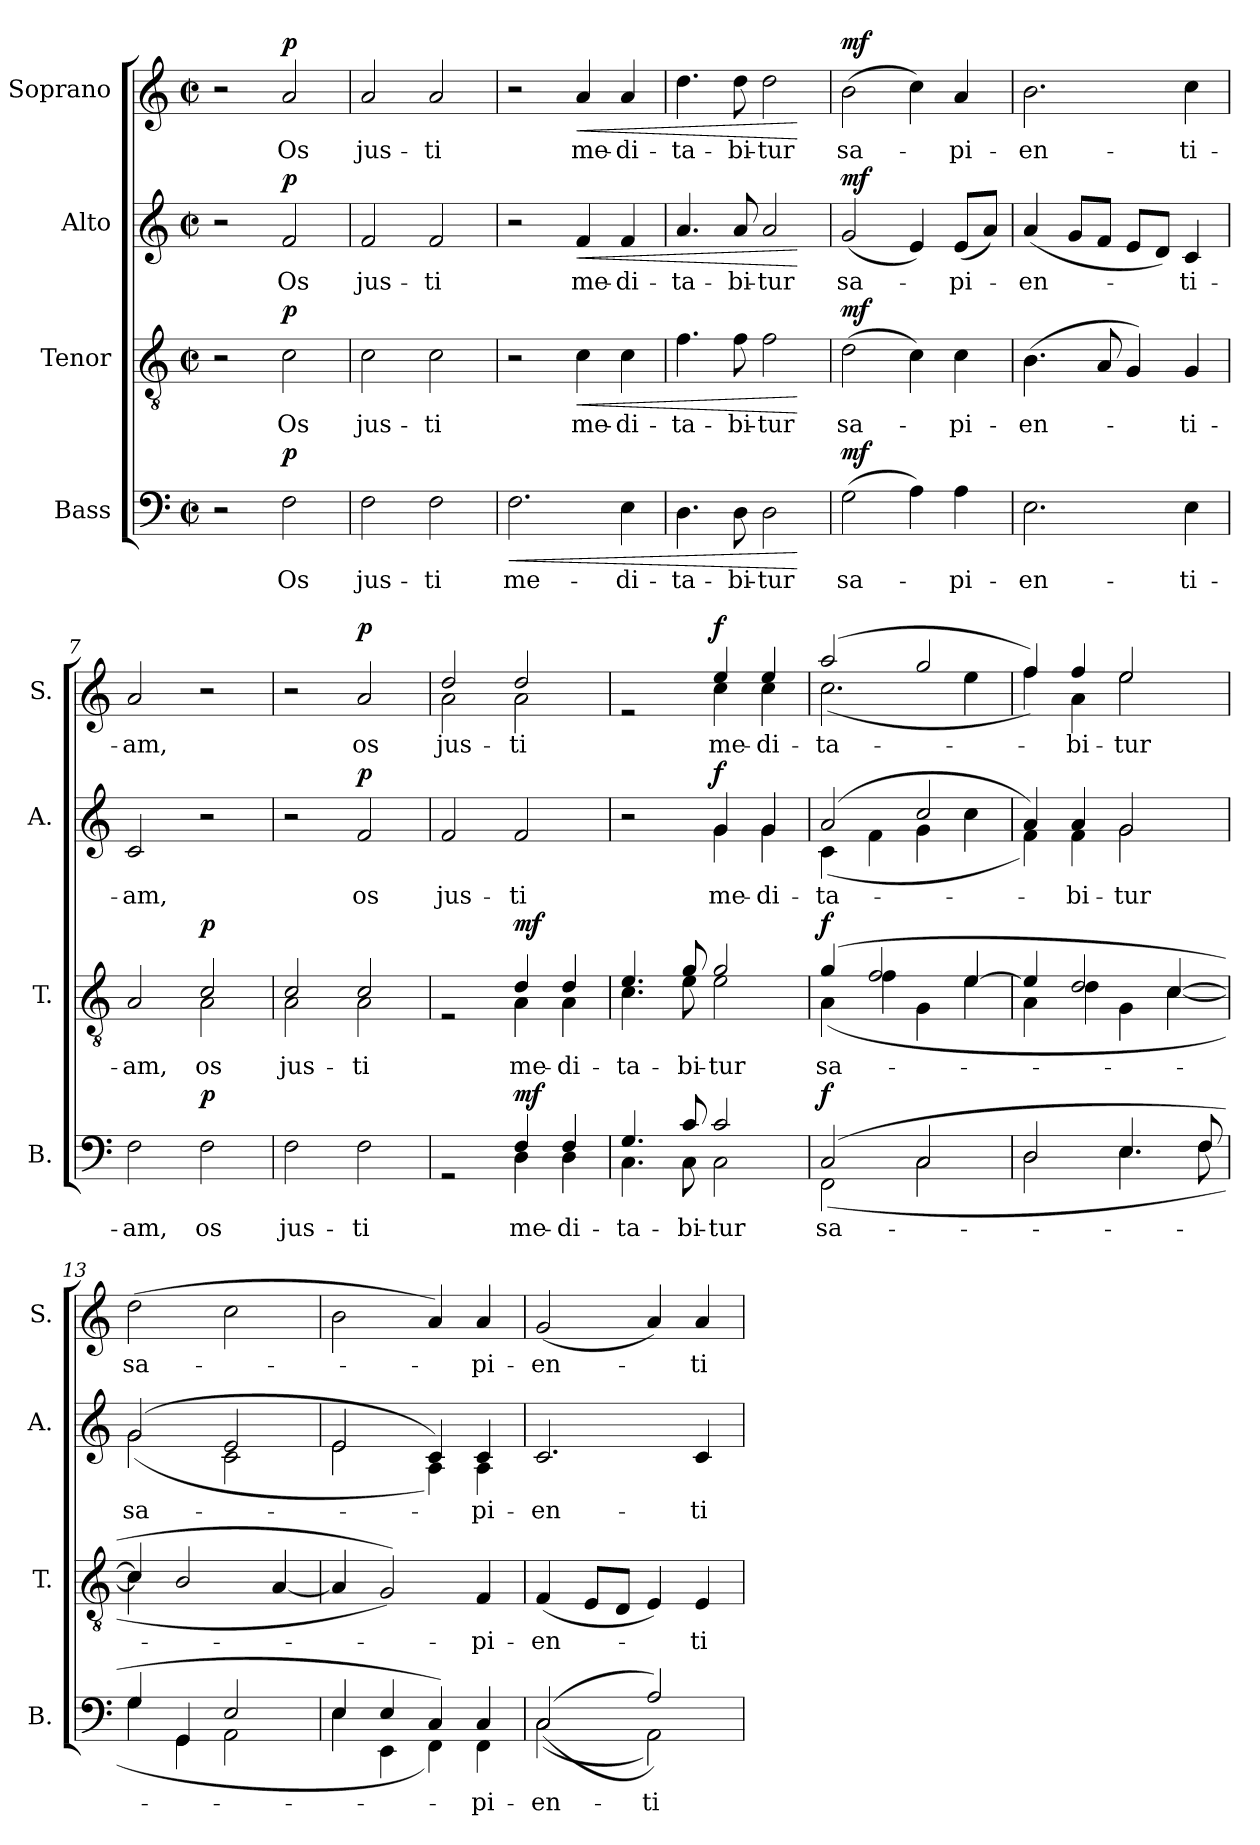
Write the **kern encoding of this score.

**kern	**text	**dynam	**kern	**text	**dynam	**kern	**text	**dynam	**kern	**text	**dynam
*part4	*part4	*part4	*part3	*part3	*part3	*part2	*part2	*part2	*part1	*part1	*part1
*staff4	*staff4	*staff4	*staff3	*staff3	*staff3	*staff2	*staff2	*staff2	*staff1	*staff1	*staff1
*I"Bass	*	*	*I"Tenor	*	*	*I"Alto	*	*	*I"Soprano	*	*
*I'B.	*	*	*I'T.	*	*	*I'A.	*	*	*I'S.	*	*
*clefF4	*	*	*clefGv2	*	*	*clefG2	*	*	*clefG2	*	*
*k[]	*	*	*k[]	*	*	*k[]	*	*	*k[]	*	*
*M2/2	*	*	*M2/2	*	*	*M2/2	*	*	*M2/2	*	*
*met(c|)	*	*	*met(c|)	*	*	*met(c|)	*	*	*met(c|)	*	*
=1	=1	=1	=1	=1	=1	=1	=1	=1	=1	=1	=1
2r	.	.	2r	.	.	2r	.	.	2r	.	.
!	!LO:LY:b	!LO:DY:a	!	!LO:LY:b	!LO:DY:a	!	!LO:LY:b	!LO:DY:a	!	!LO:LY:b	!LO:DY:a
2F\	Os	p	2c\	Os	p	2f/	Os	p	2a/	Os	p
=2	=2	=2	=2	=2	=2	=2	=2	=2	=2	=2	=2
!	!LO:LY:b	!	!	!LO:LY:b	!	!	!LO:LY:b	!	!	!LO:LY:b	!
2F\	jus-	.	2c\	jus-	.	2f/	jus-	.	2a/	jus-	.
!	!LO:LY:b	!	!	!LO:LY:b	!	!	!LO:LY:b	!	!	!LO:LY:b	!
2F\	-ti	.	2c\	-ti	.	2f/	-ti	.	2a/	-ti	.
=3	=3	=3	=3	=3	=3	=3	=3	=3	=3	=3	=3
!	!LO:LY:b	!LO:HP:b	!	!	!	!	!	!	!	!	!
2.F\	me-	<	2r	.	.	2r	.	.	2r	.	.
!	!	!	!	!LO:LY:b	!LO:HP:b	!	!LO:LY:b	!LO:HP:b	!	!LO:LY:b	!LO:HP:b
.	.	.	4c\	me-	<	4f/	me-	<	4a/	me-	<
!	!LO:LY:b	!	!	!LO:LY:b	!	!	!LO:LY:b	!	!	!LO:LY:b	!
4E\	-di-	.	4c\	-di-	.	4f/	-di-	.	4a/	-di-	.
=4	=4	=4	=4	=4	=4	=4	=4	=4	=4	=4	=4
!	!LO:LY:b	!	!	!LO:LY:b	!	!	!LO:LY:b	!	!	!LO:LY:b	!
4.D\	-ta-	.	4.f\	-ta-	.	4.a/	-ta-	.	4.dd\	-ta-	.
!	!LO:LY:b	!	!	!LO:LY:b	!	!	!LO:LY:b	!	!	!LO:LY:b	!
8D\	-bi-	.	8f\	-bi-	.	8a/	-bi-	.	8dd\	-bi-	.
!	!LO:LY:b	!	!	!LO:LY:b	!	!	!LO:LY:b	!	!	!LO:LY:b	!
2D\	-tur	.	2f\	-tur	.	2a/	-tur	.	2dd\	-tur	.
.	.	[	.	.	[	.	.	[	.	.	[
=5	=5	=5	=5	=5	=5	=5	=5	=5	=5	=5	=5
!	!LO:LY:b	!LO:DY:a	!	!LO:LY:b	!LO:DY:a	!	!LO:LY:b	!LO:DY:a	!	!LO:LY:b	!LO:DY:a
(2G\	sa-	mf	(2d\	sa-	mf	(2g/	sa-	mf	(2b\	sa-	mf
4A\)	.	.	4c\)	.	.	4e/)	.	.	4cc\)	.	.
!	!LO:LY:b	!	!	!LO:LY:b	!	!	!LO:LY:b	!	!	!LO:LY:b	!
4A\	-pi-	.	4c\	-pi-	.	(8e/L	-pi-	.	4a/	-pi-	.
.	.	.	.	.	.	8a/J)	.	.	.	.	.
=6	=6	=6	=6	=6	=6	=6	=6	=6	=6	=6	=6
!	!LO:LY:b	!	!	!LO:LY:b	!	!	!LO:LY:b	!	!	!LO:LY:b	!
2.E\	-en-	.	(4.B\	-en-	.	(4a/	-en-	.	2.b\	-en-	.
.	.	.	.	.	.	8g/L	.	.	.	.	.
.	.	.	8A/	.	.	8f/J	.	.	.	.	.
.	.	.	4G/)	.	.	8e/L	.	.	.	.	.
.	.	.	.	.	.	8d/J)	.	.	.	.	.
!	!LO:LY:b	!	!	!LO:LY:b	!	!	!LO:LY:b	!	!	!LO:LY:b	!
4E\	-ti-	.	4G/	-ti-	.	4c/	-ti-	.	4cc\	-ti-	.
=7	=7	=7	=7	=7	=7	=7	=7	=7	=7	=7	=7
!	!LO:LY:b	!	!	!LO:LY:b	!	!	!LO:LY:b	!	!	!LO:LY:b	!
*	*	*	*^	*	*	*	*	*	*	*	*
2F\	-am,	.	2A/	2ryy	-am,	.	2c/	-am,	.	2a/	-am,	.
!	!LO:LY:b	!LO:DY:a	!	!	!LO:LY:b	!LO:DY:a	!	!	!	!	!	!
2F\	os	p	2c/	2A\	os	p	2r	.	.	2r	.	.
=8	=8	=8	=8	=8	=8	=8	=8	=8	=8	=8	=8	=8
!	!LO:LY:b	!	!	!	!LO:LY:b	!	!	!	!	!	!	!
2F\	jus-	.	2c/	2A\	jus-	.	2r	.	.	2r	.	.
!	!LO:LY:b	!	!	!	!LO:LY:b	!	!	!LO:LY:b	!LO:DY:a	!	!LO:LY:b	!LO:DY:a
2F\	-ti	.	2c/	2A\	-ti	.	2f/	os	p	2a/	os	p
=9	=9	=9	=9	=9	=9	=9	=9	=9	=9	=9	=9	=9
*^	*	*	*	*	*	*	*	*	*	*	*	*
!	!	!	!	!	!	!	!	!	!LO:LY:b	!	!	!LO:LY:b	!
*	*	*	*	*	*	*	*	*	*	*	*^	*	*
2rGG	2ryy	.	.	2rE	2ryy	.	.	2f/	jus-	.	2dd/	2a\	jus-	.
!	!	!LO:LY:b	!LO:DY:a	!	!	!LO:LY:b	!LO:DY:a	!	!LO:LY:b	!	!	!	!LO:LY:b	!
4F/	4D\	me-	mf	4d/	4A\	me-	mf	2f/	-ti	.	2dd/	2a\	-ti	.
!	!	!LO:LY:b	!	!	!	!LO:LY:b	!	!	!	!	!	!	!	!
4F/	4D\	-di-	.	4d/	4A\	-di-	.	.	.	.	.	.	.	.
=10	=10	=10	=10	=10	=10	=10	=10	=10	=10	=10	=10	=10	=10	=10
!	!	!LO:LY:b	!	!	!	!LO:LY:b	!	!	!	!	!	!	!	!
*	*	*	*	*	*	*	*	*^	*	*	*	*	*	*
4.G/	4.C\	-ta-	.	4.e/	4.c\	-ta-	.	2r	2ryy	.	.	2re	2ryy	.	.
!	!	!LO:LY:b	!	!	!	!LO:LY:b	!	!	!	!	!	!	!	!	!
8c/	8C\	-bi-	.	8g/	8e\	-bi-	.	.	.	.	.	.	.	.	.
!	!	!LO:LY:b	!	!	!	!LO:LY:b	!	!	!	!LO:LY:b	!LO:DY:a	!	!	!LO:LY:b	!LO:DY:a
2c/	2C\	-tur	.	2g/	2e\	-tur	.	4g/	4g\	me-	f	4ee/	4cc\	me-	f
!	!	!	!	!	!	!	!	!	!	!LO:LY:b	!	!	!	!LO:LY:b	!
.	.	.	.	.	.	.	.	4g/	4g\	-di-	.	4ee/	4cc\	-di-	.
!!LO:LB:g=z	!!
=11	=11	=11	=11	=11	=11	=11	=11	=11	=11	=11	=11	=11	=11	=11	=11
!	!	!LO:LY:b	!LO:DY:a	!	!	!LO:LY:b	!LO:DY:a	!	!	!LO:LY:b	!	!	!	!LO:LY:b	!
(2C/	(2FF\	sa-	f	(4g/	(4A\	sa-	f	(2a/	(4c\	-ta-	.	(2aa/	(2.cc\	-ta-	.
.	.	.	.	2f/	4f\	.	.	.	4f\	.	.	.	.	.	.
2C/	2C\	.	.	.	4G\	.	.	2cc/	4g\	.	.	2gg/	.	.	.
.	.	.	.	[4e/	4e\	.	.	.	4cc\	.	.	.	4ee\	.	.
=12	=12	=12	=12	=12	=12	=12	=12	=12	=12	=12	=12	=12	=12	=12	=12
2D/	2D\	.	.	4e/]	4A\	.	.	4a/)	4f\)	.	.	4ff/))	4ff\	.	.
!	!	!	!	!	!	!	!	!	!	!LO:LY:b	!	!	!	!LO:LY:b	!
.	.	.	.	2d/	4d\	.	.	4a/	4f\	bi-	.	4ff/	4a\	-bi-	.
!	!	!	!	!	!	!	!	!	!	!LO:LY:b	!	!	!	!LO:LY:b	!
4.E/	4.E\	.	.	.	4G\	.	.	2g/	2g\	-tur	.	2ee/	2ee\	-tur	.
.	.	.	.	[4c/	[4c\	.	.	.	.	.	.	.	.	.	.
8F/	8F\	.	.	.	.	.	.	.	.	.	.	.	.	.	.
*	*	*	*	*	*	*	*	*	*	*	*	*v	*v	*	*
=13	=13	=13	=13	=13	=13	=13	=13	=13	=13	=13	=13	=13	=13	=13
!	!	!	!	!	!	!	!	!	!	!LO:LY:b	!	!	!LO:LY:b	!
4G/	4G\	.	.	4c/]	4c\]	.	.	(2g/	(2g\	sa-	.	(2dd\	sa-	.
4GG/	4GG\	.	.	2B/	2.ryy	.	.	.	.	.	.	.	.	.
2E/	2AA\	.	.	.	.	.	.	2e/	2c\	.	.	2cc\	.	.
.	.	.	.	[4A/	.	.	.	.	.	.	.	.	.	.
*	*	*	*	*v	*v	*	*	*	*	*	*	*	*	*
=14	=14	=14	=14	=14	=14	=14	=14	=14	=14	=14	=14	=14	=14
4E/	4E\	.	.	4A/]	.	.	2e/	2e\	.	.	2b\	.	.
4E/	4EE\	.	.	2G/))	.	.	.	.	.	.	.	.	.
4C/)	4FF\)	.	.	.	.	.	4c/)	4A\)	.	.	4a/)	.	.
!	!	!LO:LY:b	!	!	!LO:LY:b	!	!	!	!LO:LY:b	!	!	!LO:LY:b	!
4C/	4FF\	-pi-	.	4F/	-pi-	.	4c/	4A\	-pi-	.	4a/	-pi-	.
=15	=15	=15	=15	=15	=15	=15	=15	=15	=15	=15	=15	=15	=15
!	!	!LO:LY:b	!	!	!LO:LY:b	!	!	!	!LO:LY:b	!	!	!LO:LY:b	!
*	*	*	*	*	*	*	*v	*v	*	*	*	*	*
((2C/	(2C\	-en-	.	(4F/	-en-	.	2.c/	-en-	.	(2g/	-en-	.
.	.	.	.	8E/L	.	.	.	.	.	.	.	.
.	.	.	.	8D/J	.	.	.	.	.	.	.	.
!	!	!LO:LY:b	!	!	!	!	!	!	!	!	!	!
2A/))	2AA\)	ti-	.	4E/)	.	.	.	.	.	4a/)	.	.
!	!	!	!	!	!LO:LY:b	!	!	!LO:LY:b	!	!	!LO:LY:b	!
.	.	.	.	4E/	-ti-	.	4c/	-ti-	.	4a/	-ti-	.
*v	*v	*	*	*	*	*	*	*	*	*	*	*
=	=	=	=	=	=	=	=	=	=	=	=
*-	*-	*-	*-	*-	*-	*-	*-	*-	*-	*-	*-
